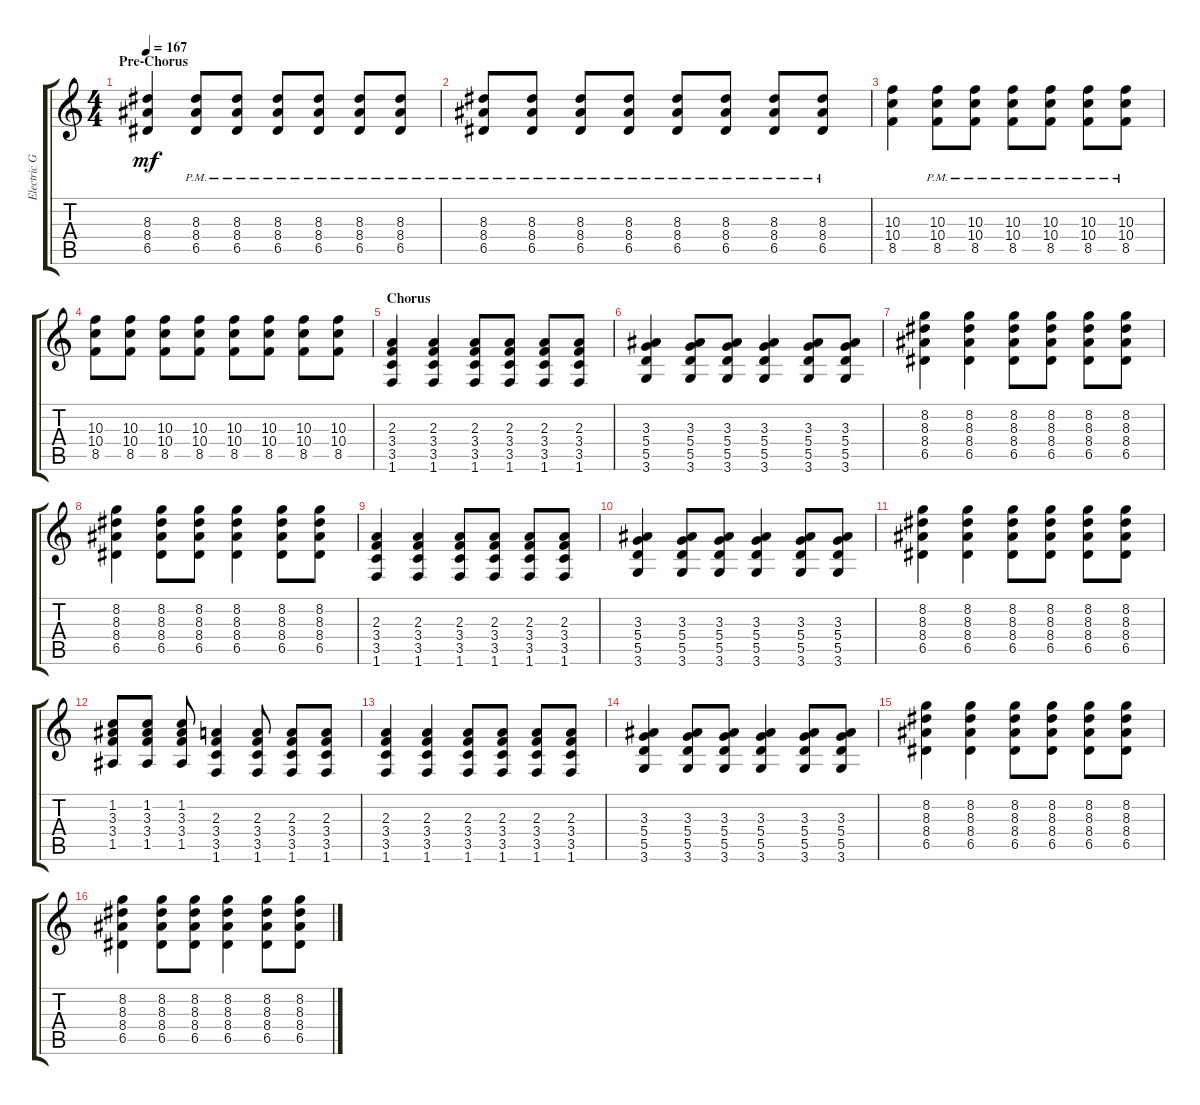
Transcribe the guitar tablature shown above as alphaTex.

\track ("Electric Guitar" "Electric G") {instrument overdrivenguitar}
\staff {score tabs}
\tuning (E4 B3 G3 D3 A2 E2) {hide}
\ts (4 4)
\section ("" "Pre-Chorus")
\tempo 167
\clef g2
\ks c
(8.3 8.4 6.5).4{dy mf} (8.3{pm} 8.4{pm} 6.5{pm}).8 (8.3{pm} 8.4{pm} 6.5{pm}).8 (8.3{pm} 8.4{pm} 6.5{pm}).8 (8.3{pm} 8.4{pm} 6.5{pm}).8 (8.3{pm} 8.4{pm} 6.5{pm}).8 (8.3{pm} 8.4{pm} 6.5{pm}).8 |
(8.3{pm} 8.4{pm} 6.5{pm}).8 (8.3{pm} 8.4{pm} 6.5{pm}).8 (8.3{pm} 8.4{pm} 6.5{pm}).8 (8.3{pm} 8.4{pm} 6.5{pm}).8 (8.3{pm} 8.4{pm} 6.5{pm}).8 (8.3{pm} 8.4{pm} 6.5{pm}).8 (8.3{pm} 8.4{pm} 6.5{pm}).8 (8.3{pm} 8.4{pm} 6.5{pm}).8 |
(10.3 10.4 8.5).4 (10.3{pm} 10.4{pm} 8.5{pm}).8 (10.3{pm} 10.4{pm} 8.5{pm}).8 (10.3{pm} 10.4{pm} 8.5{pm}).8 (10.3{pm} 10.4{pm} 8.5{pm}).8 (10.3{pm} 10.4{pm} 8.5{pm}).8 (10.3{pm} 10.4{pm} 8.5{pm}).8 |
(10.3 10.4 8.5).8 (10.3 10.4 8.5).8 (10.3 10.4 8.5).8 (10.3 10.4 8.5).8 (10.3 10.4 8.5).8 (10.3 10.4 8.5).8 (10.3 10.4 8.5).8 (10.3 10.4 8.5).8 |
\section ("" "Chorus")
(2.3 3.4 3.5 1.6).4 (2.3 3.4 3.5 1.6).4 (2.3 3.4 3.5 1.6).8 (2.3 3.4 3.5 1.6).8 (2.3 3.4 3.5 1.6).8 (2.3 3.4 3.5 1.6).8 |
(3.3 5.4 5.5 3.6).4 (3.3 5.4 5.5 3.6).8 (3.3 5.4 5.5 3.6).8 (3.3 5.4 5.5 3.6).4 (3.3 5.4 5.5 3.6).8 (3.3 5.4 5.5 3.6).8 |
(8.2 8.3 8.4 6.5).4 (8.2 8.3 8.4 6.5).4 (8.2 8.3 8.4 6.5).8 (8.2 8.3 8.4 6.5).8 (8.2 8.3 8.4 6.5).8 (8.2 8.3 8.4 6.5).8 |
(8.2 8.3 8.4 6.5).4 (8.2 8.3 8.4 6.5).8 (8.2 8.3 8.4 6.5).8 (8.2 8.3 8.4 6.5).4 (8.2 8.3 8.4 6.5).8 (8.2 8.3 8.4 6.5).8 |
(2.3 3.4 3.5 1.6).4 (2.3 3.4 3.5 1.6).4 (2.3 3.4 3.5 1.6).8 (2.3 3.4 3.5 1.6).8 (2.3 3.4 3.5 1.6).8 (2.3 3.4 3.5 1.6).8 |
(3.3 5.4 5.5 3.6).4 (3.3 5.4 5.5 3.6).8 (3.3 5.4 5.5 3.6).8 (3.3 5.4 5.5 3.6).4 (3.3 5.4 5.5 3.6).8 (3.3 5.4 5.5 3.6).8 |
(8.2 8.3 8.4 6.5).4 (8.2 8.3 8.4 6.5).4 (8.2 8.3 8.4 6.5).8 (8.2 8.3 8.4 6.5).8 (8.2 8.3 8.4 6.5).8 (8.2 8.3 8.4 6.5).8 |
(1.2 3.3 3.4 1.5).8 (1.2 3.3 3.4 1.5).8 (1.2 3.3 3.4 1.5).8 (2.3 3.4 3.5 1.6).4 (2.3 3.4 3.5 1.6).8 (2.3 3.4 3.5 1.6).8 (2.3 3.4 3.5 1.6).8 |
(2.3 3.4 3.5 1.6).4 (2.3 3.4 3.5 1.6).4 (2.3 3.4 3.5 1.6).8 (2.3 3.4 3.5 1.6).8 (2.3 3.4 3.5 1.6).8 (2.3 3.4 3.5 1.6).8 |
(3.3 5.4 5.5 3.6).4 (3.3 5.4 5.5 3.6).8 (3.3 5.4 5.5 3.6).8 (3.3 5.4 5.5 3.6).4 (3.3 5.4 5.5 3.6).8 (3.3 5.4 5.5 3.6).8 |
(8.2 8.3 8.4 6.5).4 (8.2 8.3 8.4 6.5).4 (8.2 8.3 8.4 6.5).8 (8.2 8.3 8.4 6.5).8 (8.2 8.3 8.4 6.5).8 (8.2 8.3 8.4 6.5).8 |
(8.2 8.3 8.4 6.5).4 (8.2 8.3 8.4 6.5).8 (8.2 8.3 8.4 6.5).8 (8.2 8.3 8.4 6.5).4 (8.2 8.3 8.4 6.5).8 (8.2 8.3 8.4 6.5).8
